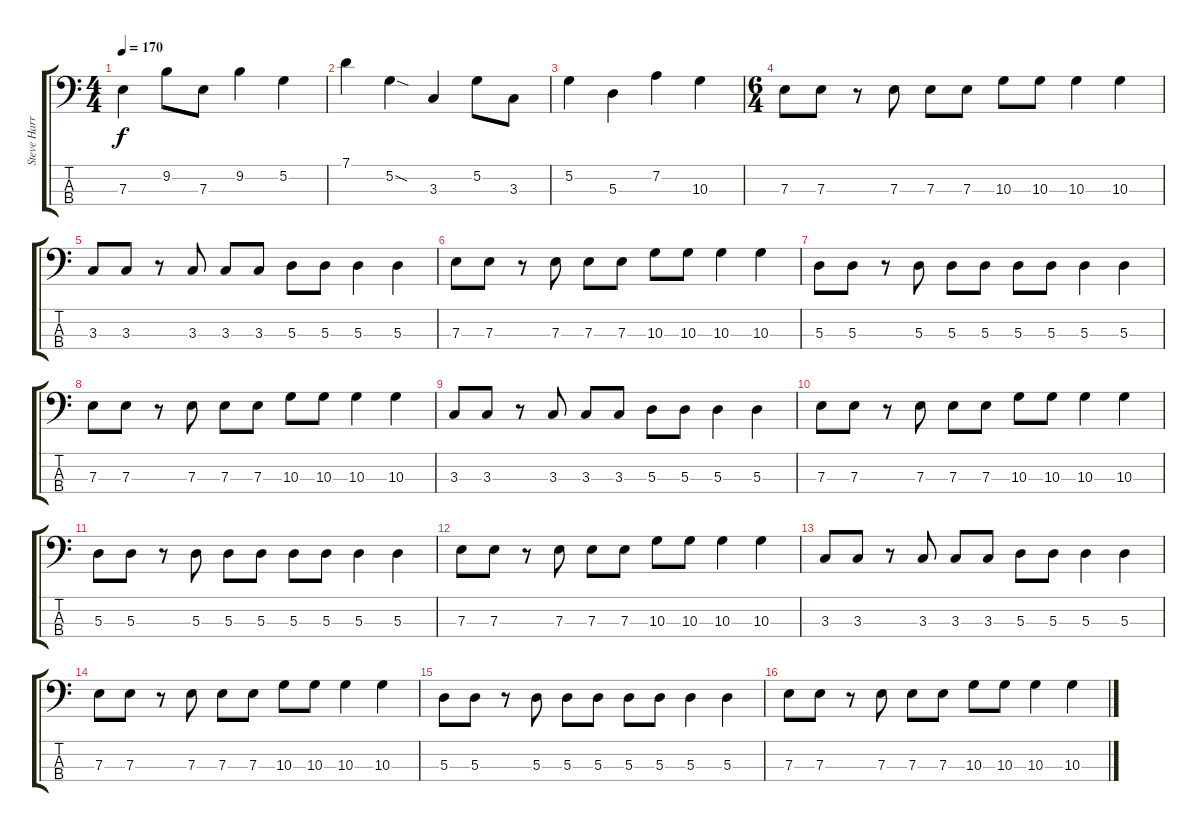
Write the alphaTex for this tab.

\track ("Steve Harris" "Steve Harr") {instrument electricbassfinger}
\staff {score tabs}
\tuning (G2 D2 A1 E1) {hide}
\ts (4 4)
\tempo 170
\clef f4
\ks c
7.3.4{dy f} 9.2.8 7.3.8 9.2.4 5.2.4 |
7.1.4 5.2{sod}.4 3.3.4 5.2.8 3.3.8 |
5.2.4 5.3.4 7.2.4 10.3.4 |
\ts (6 4)
7.3.8 7.3.8 r.8 7.3.8 7.3.8 7.3.8 10.3.8 10.3.8 10.3.4 10.3.4 |
3.3.8 3.3.8 r.8 3.3.8 3.3.8 3.3.8 5.3.8 5.3.8 5.3.4 5.3.4 |
7.3.8 7.3.8 r.8 7.3.8 7.3.8 7.3.8 10.3.8 10.3.8 10.3.4 10.3.4 |
5.3.8 5.3.8 r.8 5.3.8 5.3.8 5.3.8 5.3.8 5.3.8 5.3.4 5.3.4 |
7.3.8 7.3.8 r.8 7.3.8 7.3.8 7.3.8 10.3.8 10.3.8 10.3.4 10.3.4 |
3.3.8 3.3.8 r.8 3.3.8 3.3.8 3.3.8 5.3.8 5.3.8 5.3.4 5.3.4 |
7.3.8 7.3.8 r.8 7.3.8 7.3.8 7.3.8 10.3.8 10.3.8 10.3.4 10.3.4 |
5.3.8 5.3.8 r.8 5.3.8 5.3.8 5.3.8 5.3.8 5.3.8 5.3.4 5.3.4 |
7.3.8 7.3.8 r.8 7.3.8 7.3.8 7.3.8 10.3.8 10.3.8 10.3.4 10.3.4 |
3.3.8 3.3.8 r.8 3.3.8 3.3.8 3.3.8 5.3.8 5.3.8 5.3.4 5.3.4 |
7.3.8 7.3.8 r.8 7.3.8 7.3.8 7.3.8 10.3.8 10.3.8 10.3.4 10.3.4 |
5.3.8 5.3.8 r.8 5.3.8 5.3.8 5.3.8 5.3.8 5.3.8 5.3.4 5.3.4 |
7.3.8 7.3.8 r.8 7.3.8 7.3.8 7.3.8 10.3.8 10.3.8 10.3.4 10.3.4
